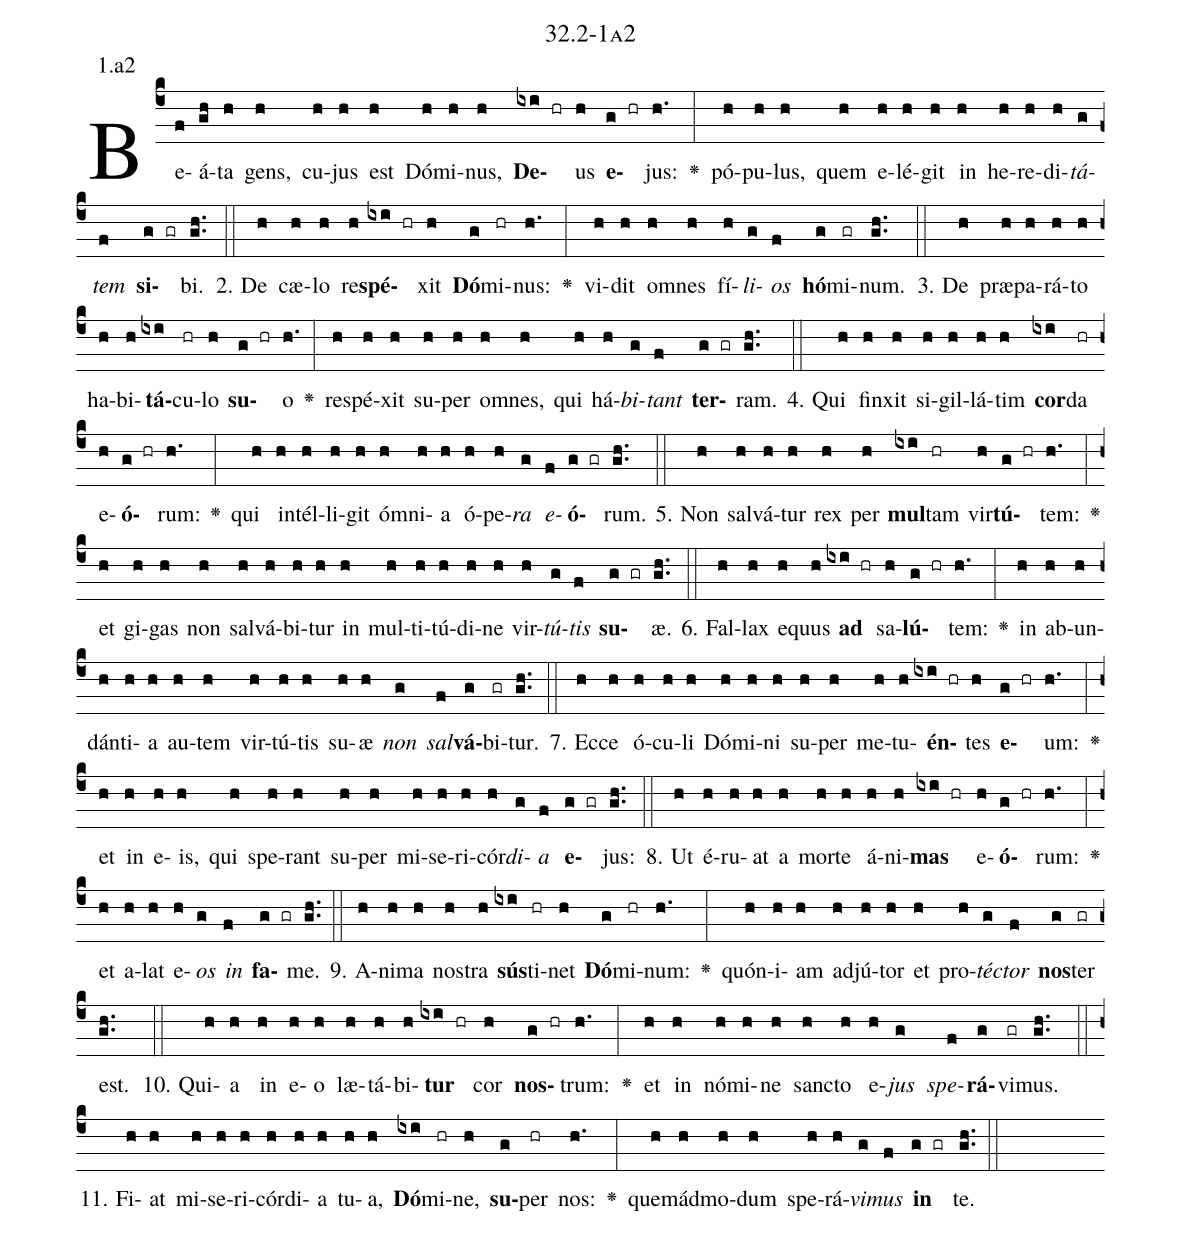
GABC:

name: 32.2-1a2;
annotation: 1.a2;
%%
(c4)Be(f)á(gh)ta(h) gens,(h) cu(h)jus(h) est(h) Dó(h)mi(h)nus,(h) <b>De</b>(ixi hr)us(h) <b>e</b>(g hr)jus:(h.) <v>\greheightstar</v>(:) pó(h)pu(h)lus,(h) quem(h) e(h)lé(h)git(h) in(h) he(h)re(h)di(h)<i>tá</i>(g)<i>tem</i>(f) <b>si</b>(g gr)bi.(gh..) (::)
2. De(h) cæ(h)lo(h) re(h)<b>spé</b>(ixi hr)xit(h) <b>Dó</b>(g)mi(hr)nus:(h.) <v>\greheightstar</v>(:) vi(h)dit(h) om(h)nes(h) fí(h)<i>li</i>(g)<i>os</i>(f) <b>hó</b>(g)mi(gr)num.(gh..) (::)
3. De(h) præ(h)pa(h)rá(h)to(h) ha(h)bi(h)<b>tá</b>(ixi)cu(hr)lo(h) <b>su</b>(g hr)o(h.) <v>\greheightstar</v>(:) re(h)spé(h)xit(h) su(h)per(h) om(h)nes,(h) qui(h) há(h)<i>bi</i>(g)<i>tant</i>(f) <b>ter</b>(g gr)ram.(gh..) (::)
4. Qui(h) fin(h)xit(h) si(h)gil(h)lá(h)tim(h) <b>cor</b>(ixi)da(hr) e(h)<b>ó</b>(g hr)rum:(h.) <v>\greheightstar</v>(:) qui(h) in(h)tél(h)li(h)git(h) óm(h)ni(h)a(h) ó(h)pe(h)<i>ra</i>(g) <i>e</i>(f)<b>ó</b>(g gr)rum.(gh..) (::)
5. Non(h) sal(h)vá(h)tur(h) rex(h) per(h) <b>mul</b>(ixi)tam(hr) vir(h)<b>tú</b>(g hr)tem:(h.) <v>\greheightstar</v>(:) et(h) gi(h)gas(h) non(h) sal(h)vá(h)bi(h)tur(h) in(h) mul(h)ti(h)tú(h)di(h)ne(h) vir(h)<i>tú</i>(g)<i>tis</i>(f) <b>su</b>(g gr)æ.(gh..) (::)
6. Fal(h)lax(h) e(h)quus(h) <b>ad</b>(ixi hr) sa(h)<b>lú</b>(g hr)tem:(h.) <v>\greheightstar</v>(:) in(h) ab(h)un(h)dán(h)ti(h)a(h) au(h)tem(h) vir(h)tú(h)tis(h) su(h)æ(h) <i>non</i>(g) <i>sal</i>(f)<b>vá</b>(g)bi(gr)tur.(gh..) (::)
7. Ec(h)ce(h) ó(h)cu(h)li(h) Dó(h)mi(h)ni(h) su(h)per(h) me(h)tu(h)<b>én</b>(ixi hr)tes(h) <b>e</b>(g hr)um:(h.) <v>\greheightstar</v>(:) et(h) in(h) e(h)is,(h) qui(h) spe(h)rant(h) su(h)per(h) mi(h)se(h)ri(h)cór(h)<i>di</i>(g)<i>a</i>(f) <b>e</b>(g gr)jus:(gh..) (::)
8. Ut(h) é(h)ru(h)at(h) a(h) mor(h)te(h) á(h)ni(h)<b>mas</b>(ixi hr) e(h)<b>ó</b>(g hr)rum:(h.) <v>\greheightstar</v>(:) et(h) a(h)lat(h) e(h)<i>os</i>(g) <i>in</i>(f) <b>fa</b>(g gr)me.(gh..) (::)
9. A(h)ni(h)ma(h) nos(h)tra(h) <b>sús</b>(ixi)ti(hr)net(h) <b>Dó</b>(g)mi(hr)num:(h.) <v>\greheightstar</v>(:) quón(h)i(h)am(h) ad(h)jú(h)tor(h) et(h) pro(h)<i>téc</i>(g)<i>tor</i>(f) <b>nos</b>(g)ter(gr) est.(gh..) (::)
10. Qui(h)a(h) in(h) e(h)o(h) læ(h)tá(h)bi(h)<b>tur</b>(ixi hr) cor(h) <b>nos</b>(g hr)trum:(h.) <v>\greheightstar</v>(:) et(h) in(h) nó(h)mi(h)ne(h) sanc(h)to(h) e(h)<i>jus</i>(g) <i>spe</i>(f)<b>rá</b>(g)vi(gr)mus.(gh..) (::)
11. Fi(h)at(h) mi(h)se(h)ri(h)cór(h)di(h)a(h) tu(h)a,(h) <b>Dó</b>(ixi)mi(hr)ne,(h) <b>su</b>(g)per(hr) nos:(h.) <v>\greheightstar</v>(:) quem(h)ád(h)mo(h)dum(h) spe(h)rá(h)<i>vi</i>(g)<i>mus</i>(f) <b>in</b>(g gr) te.(gh..) (::)
